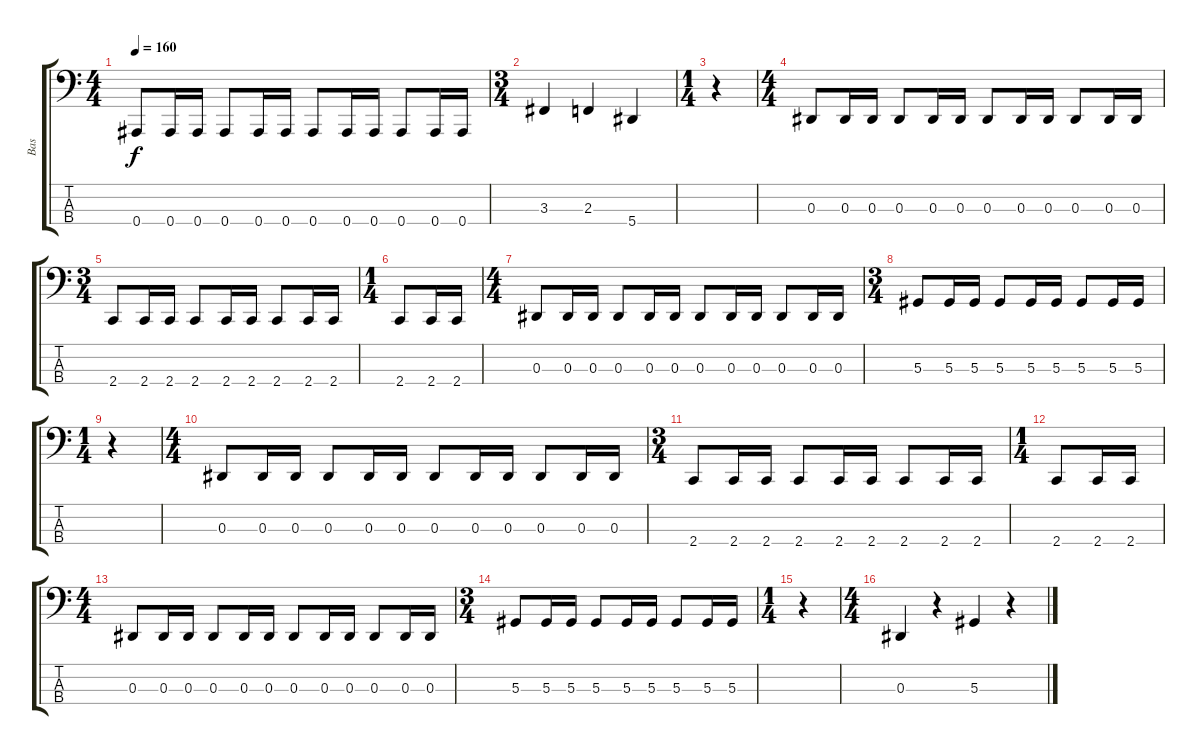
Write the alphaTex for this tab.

\track ("Bas" "Bas") {instrument electricbasspick}
\staff {score tabs}
\tuning (Db2 Ab1 Eb1 Bb0) {hide}
\ts (4 4)
\tempo 160
\clef f4
\ks c
0.4.8{dy f} 0.4.16 0.4.16 0.4.8 0.4.16 0.4.16 0.4.8 0.4.16 0.4.16 0.4.8 0.4.16 0.4.16 |
\ts (3 4)
3.3.4 2.3.4 5.4.4 |
\ts (1 4)
r.4 |
\ts (4 4)
0.3.8 0.3.16 0.3.16 0.3.8 0.3.16 0.3.16 0.3.8 0.3.16 0.3.16 0.3.8 0.3.16 0.3.16 |
\ts (3 4)
2.4.8 2.4.16 2.4.16 2.4.8 2.4.16 2.4.16 2.4.8 2.4.16 2.4.16 |
\ts (1 4)
2.4.8 2.4.16 2.4.16 |
\ts (4 4)
0.3.8 0.3.16 0.3.16 0.3.8 0.3.16 0.3.16 0.3.8 0.3.16 0.3.16 0.3.8 0.3.16 0.3.16 |
\ts (3 4)
5.3.8 5.3.16 5.3.16 5.3.8 5.3.16 5.3.16 5.3.8 5.3.16 5.3.16 |
\ts (1 4)
r.4 |
\ts (4 4)
0.3.8 0.3.16 0.3.16 0.3.8 0.3.16 0.3.16 0.3.8 0.3.16 0.3.16 0.3.8 0.3.16 0.3.16 |
\ts (3 4)
2.4.8 2.4.16 2.4.16 2.4.8 2.4.16 2.4.16 2.4.8 2.4.16 2.4.16 |
\ts (1 4)
2.4.8 2.4.16 2.4.16 |
\ts (4 4)
0.3.8 0.3.16 0.3.16 0.3.8 0.3.16 0.3.16 0.3.8 0.3.16 0.3.16 0.3.8 0.3.16 0.3.16 |
\ts (3 4)
5.3.8 5.3.16 5.3.16 5.3.8 5.3.16 5.3.16 5.3.8 5.3.16 5.3.16 |
\ts (1 4)
r.4 |
\ts (4 4)
0.3.4 r.4 5.3.4 r.4
